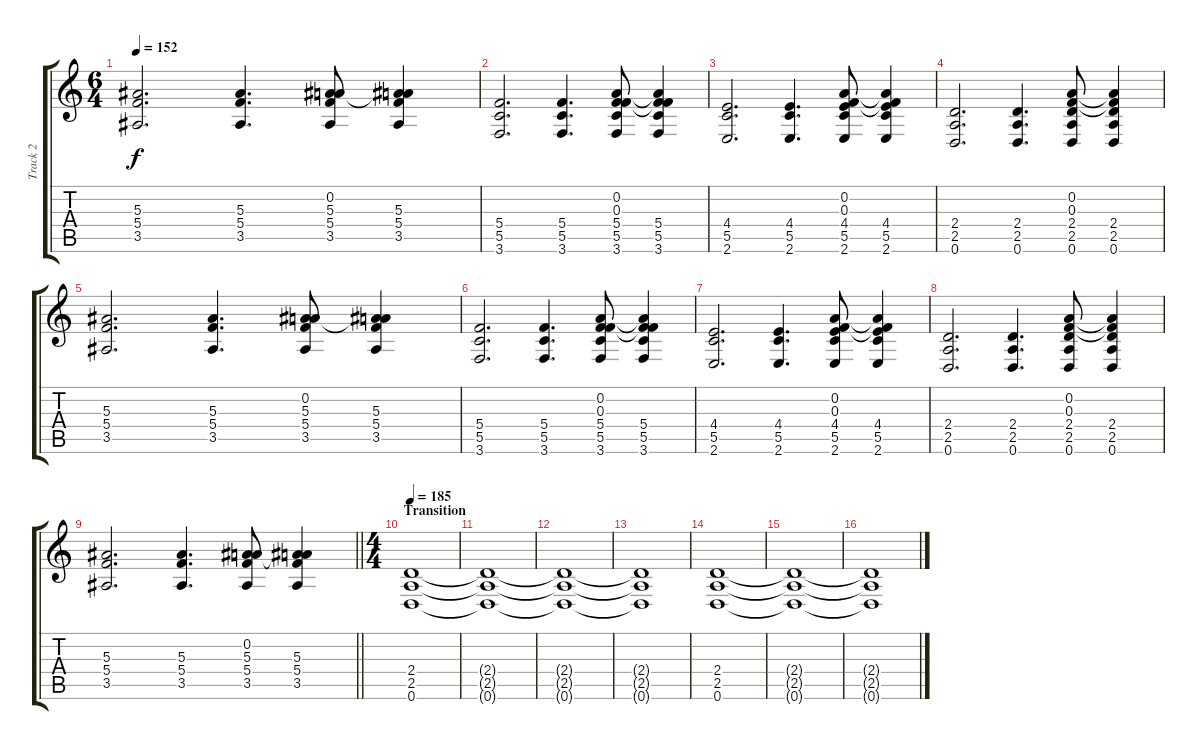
\track ("Track 2" "Track 2") {instrument overdrivenguitar}
\staff {score tabs}
\tuning (D4 A3 F3 C3 G2 D2) {hide}
\ts (6 4)
\tempo 152
\clef g2
\ks c
(5.3 5.4 3.5).2{d dy f} (5.3 5.4 3.5).4{d} (0.2 5.3 5.4 3.5).8 (0.2{t} 5.3 5.4 3.5).4 |
(5.4 5.5 3.6).2{d} (5.4 5.5 3.6).4{d} (0.2 0.3 5.4 5.5 3.6).8 (0.2{t} 0.3{t} 5.4 5.5 3.6).4 |
(4.4 5.5 2.6).2{d} (4.4 5.5 2.6).4{d} (0.2 0.3 4.4 5.5 2.6).8 (0.2{t} 0.3{t} 4.4 5.5 2.6).4 |
(2.4 2.5 0.6).2{d} (2.4 2.5 0.6).4{d} (0.2 0.3 2.4 2.5 0.6).8 (0.2{t} 0.3{t} 2.4 2.5 0.6).4 |
(5.3 5.4 3.5).2{d} (5.3 5.4 3.5).4{d} (0.2 5.3 5.4 3.5).8 (0.2{t} 5.3 5.4 3.5).4 |
(5.4 5.5 3.6).2{d} (5.4 5.5 3.6).4{d} (0.2 0.3 5.4 5.5 3.6).8 (0.2{t} 0.3{t} 5.4 5.5 3.6).4 |
(4.4 5.5 2.6).2{d} (4.4 5.5 2.6).4{d} (0.2 0.3 4.4 5.5 2.6).8 (0.2{t} 0.3{t} 4.4 5.5 2.6).4 |
(2.4 2.5 0.6).2{d} (2.4 2.5 0.6).4{d} (0.2 0.3 2.4 2.5 0.6).8 (0.2{t} 0.3{t} 2.4 2.5 0.6).4 |
\barLineRight lightlight
(5.3 5.4 3.5).2{d} (5.3 5.4 3.5).4{d} (0.2 5.3 5.4 3.5).8 (0.2{t} 5.3 5.4 3.5).4 |
\ts (4 4)
\section ("" "Transition")
\tempo 185
(2.4 2.5 0.6).1 |
(2.4{t} 2.5{t} 0.6{t}).1 |
(2.4{t} 2.5{t} 0.6{t}).1 |
(2.4{t} 2.5{t} 0.6{t}).1 |
(2.4 2.5 0.6).1 |
(2.4{t} 2.5{t} 0.6{t}).1 |
(2.4{t} 2.5{t} 0.6{t}).1
